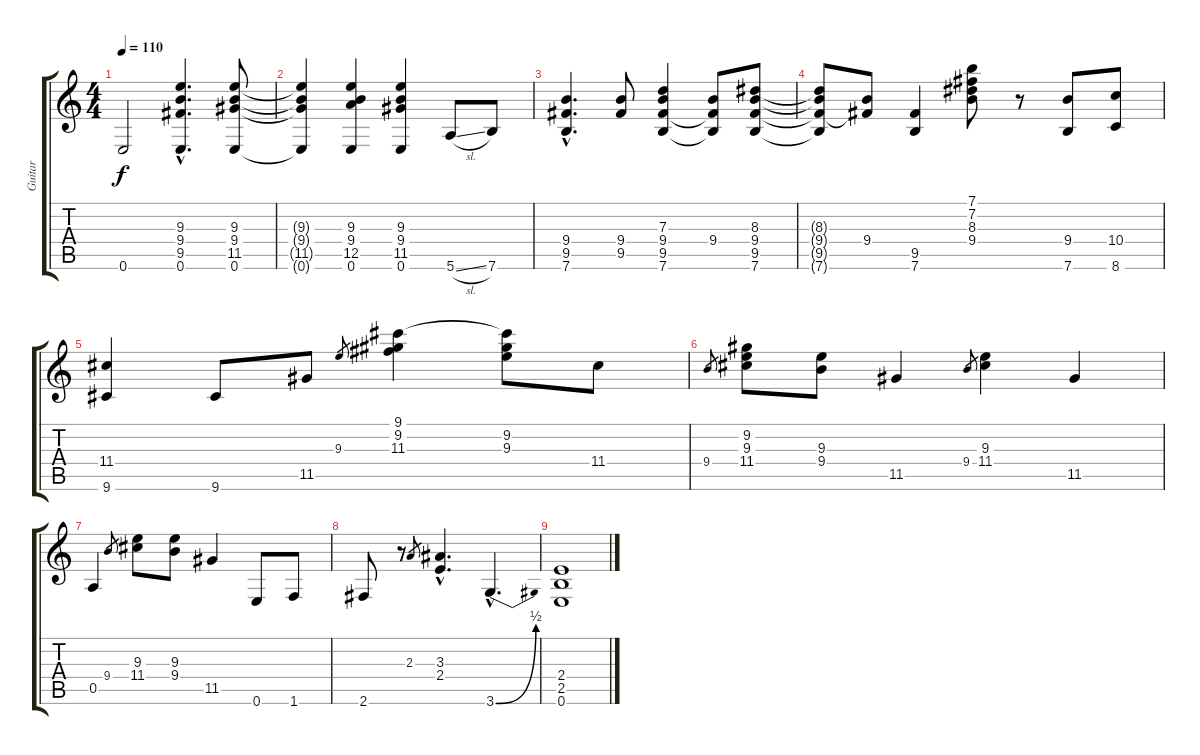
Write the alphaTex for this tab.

\track ("Guitar" "Guitar") {instrument electricguitarjazz}
\staff {score tabs}
\tuning (E4 B3 G3 D3 A2 E2) {hide}
\ts (4 4)
\tempo 110
\clef g2
\ks c
0.6.2{dy f} (9.3{hac} 9.4{hac} 9.5{hac} 0.6{hac}).4{d} (9.3 9.4 11.5 0.6).8 |
(9.3{t} 9.4{t} 11.5{t} 0.6{t}).4 (9.3 9.4 12.5 0.6).4 (9.3 9.4 11.5 0.6).4 5.6{sl}.8 7.6.8 |
(9.4{hac} 9.5{hac} 7.6{hac}).4{d} (9.4 9.5).8 (7.3 9.4 9.5 7.6).4 (9.4 9.5{t} 7.6{t}).8 (8.3 9.4 9.5 7.6).8 |
(8.3{t} 9.4{t} 9.5{t} 7.6{t}).8 (9.4 9.5{t}).8 (9.5 7.6).4 (7.1 7.2 8.3 9.4).8 r.8 (9.4 7.6).8 (10.4 8.6).8 |
(11.4 9.6).4 9.6.8 11.5.8 9.3.8{gr} (9.1 9.2 11.3).4 (9.1{t} 9.2 9.3).8 11.4.8 |
9.4.8{gr} (9.2 9.3 11.4).8 (9.3 9.4).8 11.5.4 9.4.8{gr} (9.3 11.4).4 11.5.4 |
0.5.4 9.4.8{gr} (9.3 11.4).8 (9.3 9.4).8 11.5.4 0.6.8 1.6.8 |
2.6.8 r.8 2.3.8{gr} (3.3{hac} 2.4{hac}).4{d} 3.6{be (bend 0 0 60 2) hac}.4{d} |
(2.4 2.5 0.6).1
